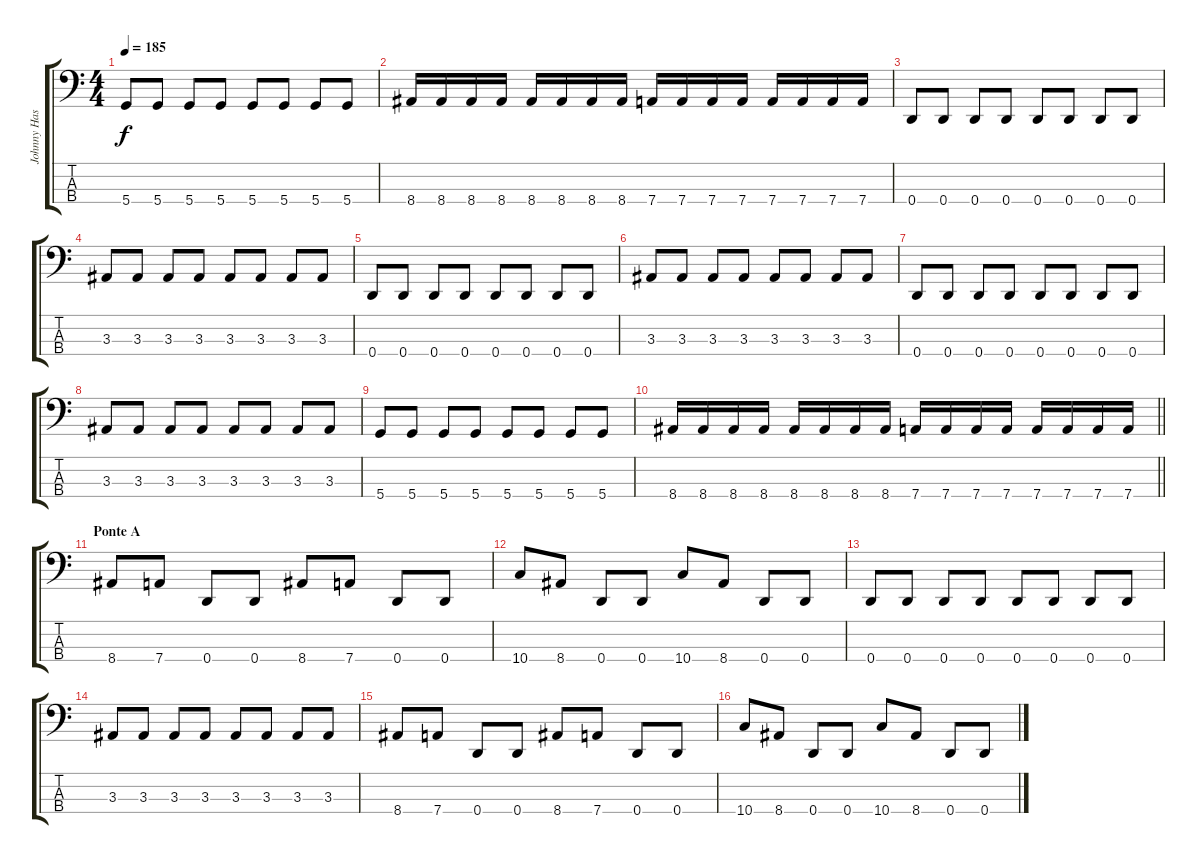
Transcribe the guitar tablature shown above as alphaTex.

\track ("Johnny Hass" "Johnny Has") {instrument electricbassfinger}
\staff {score tabs}
\tuning (F2 C2 G1 D1) {hide}
\ts (4 4)
\tempo 185
\clef f4
\ks c
5.4.8{dy f} 5.4.8 5.4.8 5.4.8 5.4.8 5.4.8 5.4.8 5.4.8 |
8.4.16 8.4.16 8.4.16 8.4.16 8.4.16 8.4.16 8.4.16 8.4.16 7.4.16 7.4.16 7.4.16 7.4.16 7.4.16 7.4.16 7.4.16 7.4.16 |
0.4.8 0.4.8 0.4.8 0.4.8 0.4.8 0.4.8 0.4.8 0.4.8 |
3.3.8 3.3.8 3.3.8 3.3.8 3.3.8 3.3.8 3.3.8 3.3.8 |
0.4.8 0.4.8 0.4.8 0.4.8 0.4.8 0.4.8 0.4.8 0.4.8 |
3.3.8 3.3.8 3.3.8 3.3.8 3.3.8 3.3.8 3.3.8 3.3.8 |
0.4.8 0.4.8 0.4.8 0.4.8 0.4.8 0.4.8 0.4.8 0.4.8 |
3.3.8 3.3.8 3.3.8 3.3.8 3.3.8 3.3.8 3.3.8 3.3.8 |
5.4.8 5.4.8 5.4.8 5.4.8 5.4.8 5.4.8 5.4.8 5.4.8 |
\barLineRight lightlight
8.4.16 8.4.16 8.4.16 8.4.16 8.4.16 8.4.16 8.4.16 8.4.16 7.4.16 7.4.16 7.4.16 7.4.16 7.4.16 7.4.16 7.4.16 7.4.16 |
\section ("" "Ponte A")
8.4.8 7.4.8 0.4.8 0.4.8 8.4.8 7.4.8 0.4.8 0.4.8 |
10.4.8 8.4.8 0.4.8 0.4.8 10.4.8 8.4.8 0.4.8 0.4.8 |
0.4.8 0.4.8 0.4.8 0.4.8 0.4.8 0.4.8 0.4.8 0.4.8 |
3.3.8 3.3.8 3.3.8 3.3.8 3.3.8 3.3.8 3.3.8 3.3.8 |
8.4.8 7.4.8 0.4.8 0.4.8 8.4.8 7.4.8 0.4.8 0.4.8 |
10.4.8 8.4.8 0.4.8 0.4.8 10.4.8 8.4.8 0.4.8 0.4.8
